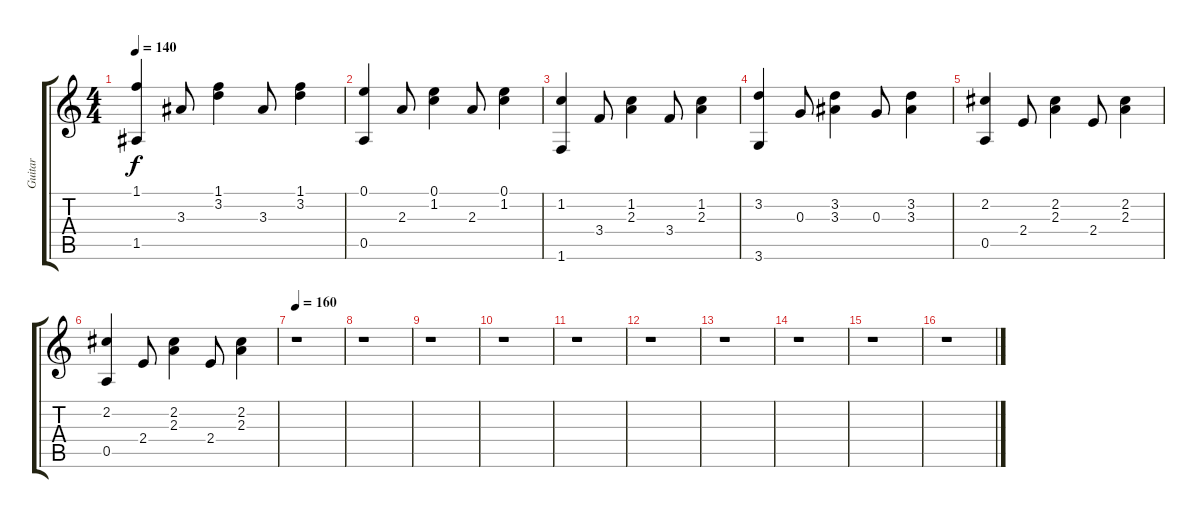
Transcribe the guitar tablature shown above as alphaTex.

\track ("Guitar" "Guitar") {instrument acousticguitarnylon}
\staff {score tabs}
\tuning (E4 B3 G3 D3 A2 E2) {hide}
\ts (4 4)
\tempo 140
\clef g2
\ks c
(1.1 1.5).4{dy f} 3.3.8 (1.1 3.2).4 3.3.8 (1.1 3.2).4 |
(0.1 0.5).4 2.3.8 (0.1 1.2).4 2.3.8 (0.1 1.2).4 |
(1.2 1.6).4 3.4.8 (1.2 2.3).4 3.4.8 (1.2 2.3).4 |
(3.2 3.6).4 0.3.8 (3.2 3.3).4 0.3.8 (3.2 3.3).4 |
(2.2 0.5).4 2.4.8 (2.2 2.3).4 2.4.8 (2.2 2.3).4 |
(2.2 0.5).4 2.4.8 (2.2 2.3).4 2.4.8 (2.2 2.3).4 |
\tempo 160
r.1 |
r.1 |
r.1 |
r.1 |
r.1 |
r.1 |
r.1 |
r.1 |
r.1 |
r.1
